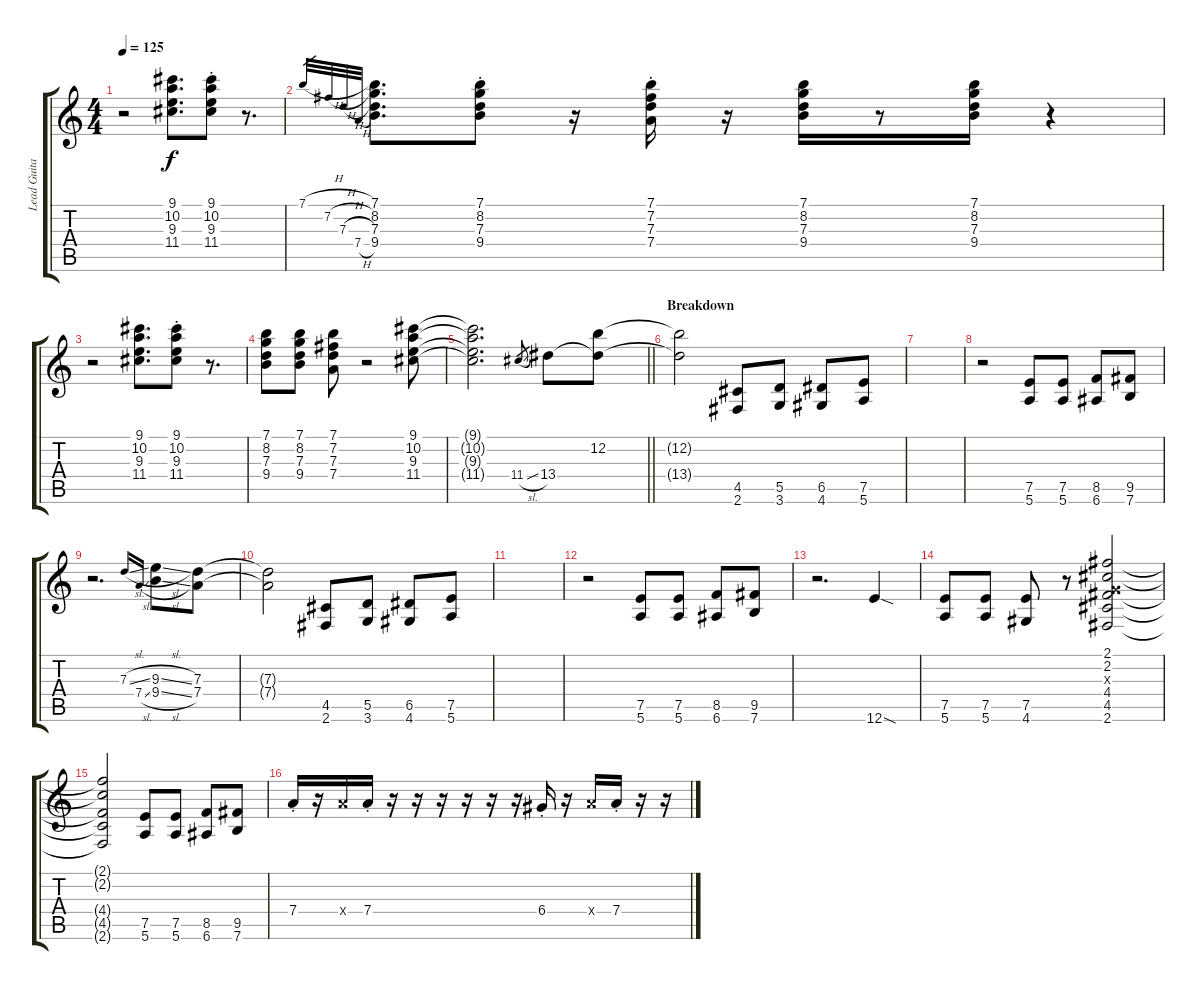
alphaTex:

\track ("Lead Guitar" "Lead Guita") {instrument electricguitarclean}
\staff {score tabs}
\tuning (E4 B3 G3 D3 A2 E2) {hide}
\ts (4 4)
\tempo 125
\clef g2
\ks c
r.2{dy f} (9.1 10.2 9.3 11.4).8{d} (9.1{st} 10.2{st} 9.3{st} 11.4{st}).8 r.8{d} |
7.1{h}.32{gr} 7.2{h}.32{gr} 7.3{h}.32{gr} 7.4{h}.32{gr} (7.1 8.2 7.3 9.4).8{d} (7.1{st} 8.2{st} 7.3{st} 9.4{st}).8 r.16 (7.1{st} 7.2 7.3 7.4).16 r.16 (7.1 8.2 7.3 9.4).16 r.8 (7.1 8.2 7.3 9.4).16 r.4 |
r.2 (9.1 10.2 9.3 11.4).8{d} (9.1{st} 10.2{st} 9.3{st} 11.4{st}).8 r.8{d} |
(7.1 8.2 7.3 9.4).8 (7.1 8.2 7.3 9.4).8 (7.1 7.2 7.3 7.4).8 r.2 (9.1 10.2 9.3 11.4).8 |
\barLineRight lightlight
(9.1{t} 10.2{t} 9.3{t} 11.4{t}).2{d} 11.4{sl}.8{gr} 13.4.8 (12.2 13.4{t}).8 |
\section ("" "Breakdown")
(12.2{t} 13.4{t}).2 (4.5 2.6).8 (5.5 3.6).8 (6.5 4.6).8 (7.5 5.6).8 |
|
r.2 (7.5 5.6).8 (7.5 5.6).8 (8.5 6.6).8 (9.5 7.6).8 |
r.2{d} 7.3{sl}.16{gr onbeat} 7.4{sl}.16{gr onbeat} (9.3{sl} 9.4{sl}).8 (7.3 7.4).8 |
(7.3{t} 7.4{t}).2 (4.5 2.6).8 (5.5 3.6).8 (6.5 4.6).8 (7.5 5.6).8 |
|
r.2 (7.5 5.6).8 (7.5 5.6).8 (8.5 6.6).8 (9.5 7.6).8 |
r.2{d} 12.6{sod}.4 |
(7.5 5.6).8 (7.5 5.6).8 (7.5 4.6).8 r.8 (2.1 2.2 0.3{x} 4.4 4.5 2.6).2 |
(2.1{t} 2.2{t} 4.4{t} 4.5{t} 2.6{t}).2 (7.5 5.6).8 (7.5 5.6).8 (8.5 6.6).8 (9.5 7.6).8 |
7.4{st}.16 r.16 7.4{x}.16 7.4{st}.16 r.16 r.16 r.16 r.16 r.16 r.16 6.4{st}.16 r.16 7.4{x}.16 7.4{st}.16 r.16 r.16
